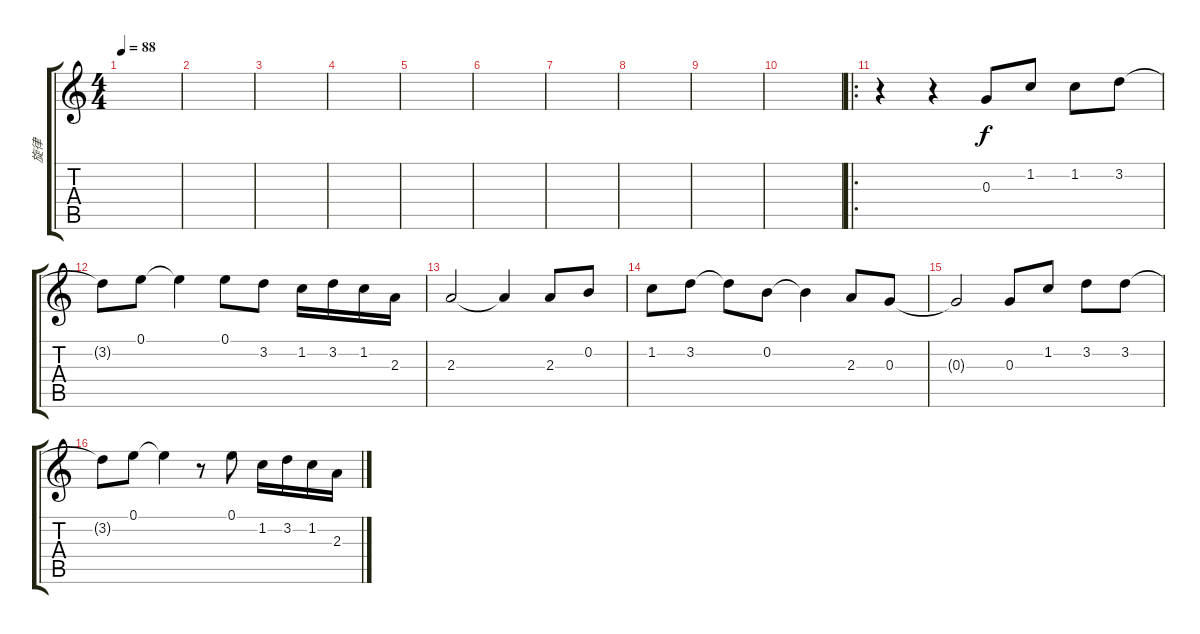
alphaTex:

\track ("旋律" "旋律") {instrument acousticguitarnylon}
\staff {score tabs}
\tuning (E4 B3 G3 D3 A2 E2) {hide}
\ts (4 4)
\tempo 88
\clef g2
\ks c
|
|
|
|
|
|
|
|
|
|
\ro
r.4 r.4 0.3.8 1.2.8 1.2.8 3.2.8 |
3.2{t}.8 0.1.8 0.1{t}.4 0.1.8 3.2.8 1.2.16 3.2.16 1.2.16 2.3.16 |
2.3.2 2.3{t}.4 2.3.8 0.2.8 |
1.2.8 3.2.8 3.2{t}.8 0.2.8 0.2{t}.4 2.3.8 0.3.8 |
0.3{t}.2 0.3.8 1.2.8 3.2.8 3.2.8 |
3.2{t}.8 0.1.8 0.1{t}.4 r.8 0.1.8 1.2.16 3.2.16 1.2.16 2.3.16
